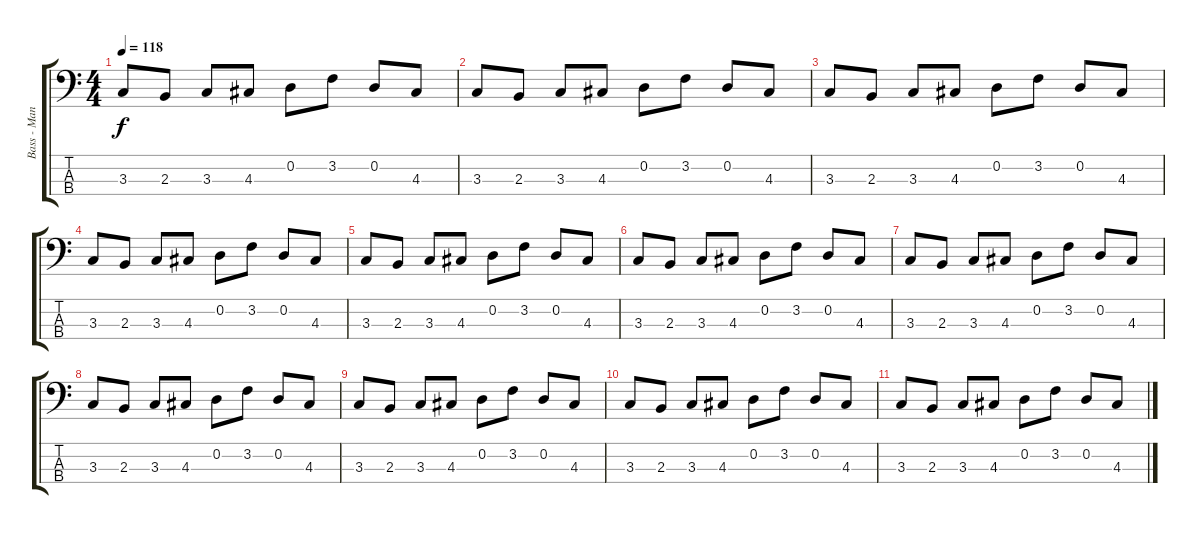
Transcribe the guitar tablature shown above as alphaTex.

\track ("Bass - Manzarek" "Bass - Man") {instrument acousticbass}
\staff {score tabs}
\tuning (G2 D2 A1 E1) {hide}
\ts (4 4)
\tempo 118
\clef f4
\ks c
3.3.8{dy f} 2.3.8 3.3.8 4.3.8 0.2.8 3.2.8 0.2.8 4.3.8 |
3.3.8 2.3.8 3.3.8 4.3.8 0.2.8 3.2.8 0.2.8 4.3.8 |
3.3.8 2.3.8 3.3.8 4.3.8 0.2.8 3.2.8 0.2.8 4.3.8 |
3.3.8 2.3.8 3.3.8 4.3.8 0.2.8 3.2.8 0.2.8 4.3.8 |
3.3.8 2.3.8 3.3.8 4.3.8 0.2.8 3.2.8 0.2.8 4.3.8 |
3.3.8 2.3.8 3.3.8 4.3.8 0.2.8 3.2.8 0.2.8 4.3.8 |
3.3.8 2.3.8 3.3.8 4.3.8 0.2.8 3.2.8 0.2.8 4.3.8 |
3.3.8 2.3.8 3.3.8 4.3.8 0.2.8 3.2.8 0.2.8 4.3.8 |
3.3.8 2.3.8 3.3.8 4.3.8 0.2.8{volume 12} 3.2.8 0.2.8{volume 11} 4.3.8 |
3.3.8{volume 9} 2.3.8 3.3.8{volume 8} 4.3.8 0.2.8{volume 6} 3.2.8 0.2.8{volume 5} 4.3.8 |
3.3.8{volume 3} 2.3.8 3.3.8{volume 2} 4.3.8 0.2.8{volume 0} 3.2.8 0.2.8 4.3.8
